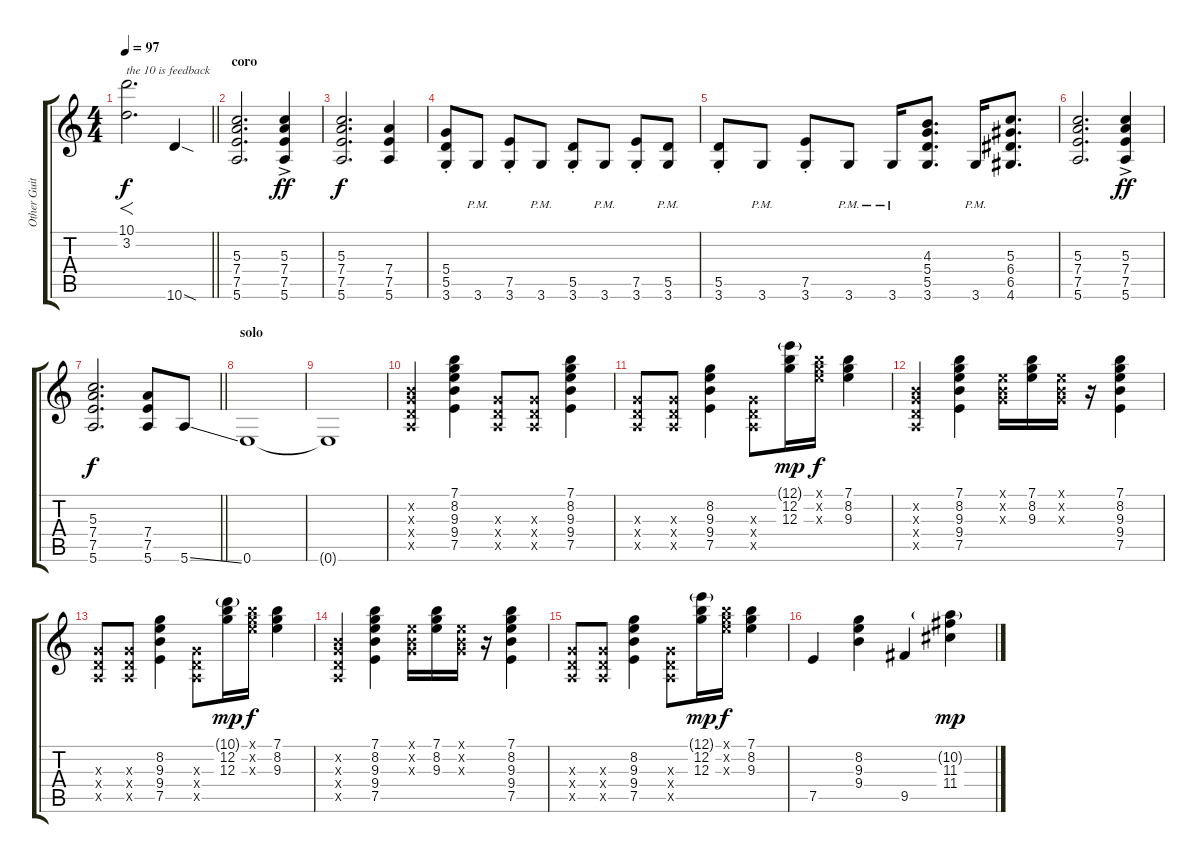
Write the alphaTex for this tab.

\track ("Other Guitar" "Other Guit") {instrument overdrivenguitar}
\staff {score tabs}
\tuning (E4 B3 G3 D3 A2 E2) {hide}
\ts (4 4)
\tempo 97
\clef g2
\barLineRight lightlight
\ks c
(10.1 3.2{t}).2{f d txt "the 10 is feedback" dy f} 10.6{sod}.4 |
\section ("" "coro")
(5.3 7.4 7.5 5.6).2{d} (5.3{ac} 7.4 7.5{ac} 5.6{ac}).4{dy ff} |
(5.3 7.4 7.5 5.6).2{d dy f} (7.4 7.5 5.6).4 |
(5.4 5.5{st} 3.6{st}).8 3.6{pm}.8 (7.5{st} 3.6{st}).8 3.6{pm}.8 (5.5{st} 3.6{st}).8 3.6{pm}.8 (7.5{st} 3.6{st}).8 (5.5 3.6{pm}).8 |
(5.5{st} 3.6{st}).8 3.6{pm}.8 (7.5{st} 3.6{st}).8 3.6{pm}.8 3.6{pm}.16 (4.3 5.4 5.5 3.6).8{d} 3.6{pm}.16 (5.3 6.4 6.5 4.6).8{d} |
(5.3 7.4 7.5 5.6).2{d} (5.3{ac} 7.4 7.5{ac} 5.6{ac}).4{dy ff} |
\barLineRight lightlight
(5.3 7.4 7.5 5.6).2{d dy f} (7.4 7.5 5.6).8 5.6{ss}.8 |
\section ("" "solo")
0.6.1 |
0.6{t}.1 |
(0.2{x} 0.3{x} 0.4{x} 0.5{x}).4 (7.1 8.2 9.3 9.4 7.5).4 (0.3{x} 0.4{x} 0.5{x}).8 (0.3{x} 0.4{x} 0.5{x}).8 (7.1 8.2 9.3 9.4 7.5).4 |
(0.3{x} 0.4{x} 0.5{x}).8 (0.3{x} 0.4{x} 0.5{x}).8 (8.2 9.3 9.4 7.5).4 (0.3{x} 0.4{x} 0.5{x}).8 (12.1{g} 12.2 12.3).16{dy mp} (7.1{x} 8.2{x} 9.3{x}).16{dy f} (7.1 8.2 9.3).4 |
(0.2{x} 0.3{x} 0.4{x} 0.5{x}).4 (7.1 8.2 9.3 9.4 7.5).4 (0.1{x} 0.2{x} 0.3{x}).16 (7.1 8.2 9.3).16 (0.1{x} 0.2{x} 0.3{x}).16 r.16 (7.1 8.2 9.3 9.4 7.5).4 |
(0.3{x} 0.4{x} 0.5{x}).8 (0.3{x} 0.4{x} 0.5{x}).8 (8.2 9.3 9.4 7.5).4 (0.3{x} 0.4{x} 0.5{x}).8 (10.1{g} 12.2 12.3).16{dy mp} (7.1{x} 8.2{x} 9.3{x}).16{dy f} (7.1 8.2 9.3).4 |
(0.2{x} 0.3{x} 0.4{x} 0.5{x}).4 (7.1 8.2 9.3 9.4 7.5).4 (0.1{x} 0.2{x} 0.3{x}).16 (7.1 8.2 9.3).16 (0.1{x} 0.2{x} 0.3{x}).16 r.16 (7.1 8.2 9.3 9.4 7.5).4 |
(0.3{x} 0.4{x} 0.5{x}).8 (0.3{x} 0.4{x} 0.5{x}).8 (8.2 9.3 9.4 7.5).4 (0.3{x} 0.4{x} 0.5{x}).8 (12.1{g} 12.2 12.3).16{dy mp} (7.1{x} 8.2{x} 9.3{x}).16{dy f} (7.1 8.2 9.3).4 |
7.5.4 (8.2 9.3 9.4).4 9.5.4 (10.2{g} 11.3 11.4).4{dy mp}
